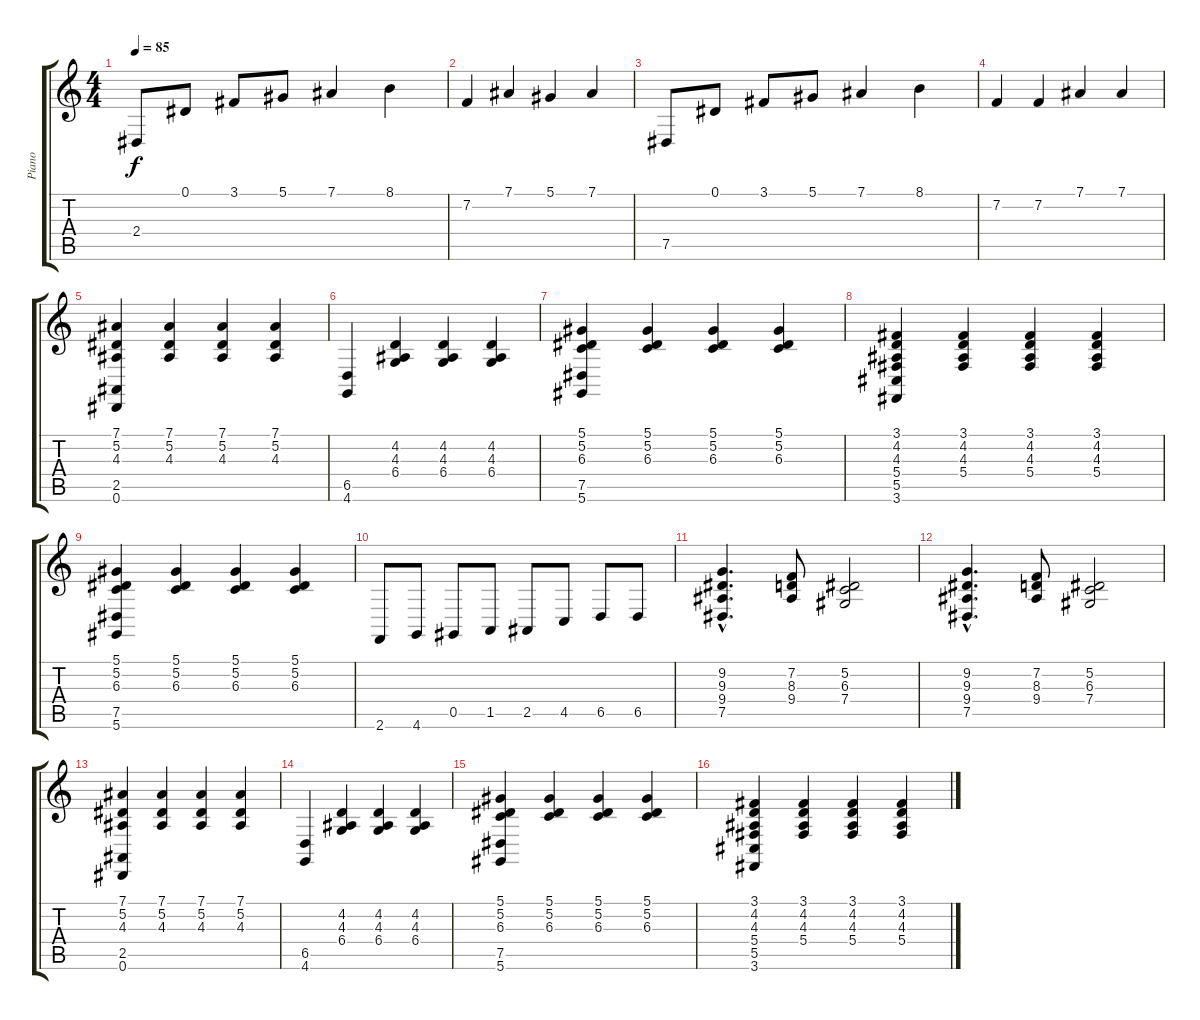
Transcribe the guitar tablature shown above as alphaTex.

\track ("Piano" "Piano") {instrument acousticgrandpiano}
\staff {score tabs}
\tuning (Eb4 Bb3 Gb3 Db3 Ab2 Eb2) {hide}
\ts (4 4)
\tempo 85
\clef g2
\ks c
2.4.8{dy f instrument acousticgrandpiano} 0.1.8 3.1.8 5.1.8 7.1.4 8.1.4 |
7.2.4 7.1.4 5.1.4 7.1.4 |
7.5.8 0.1.8 3.1.8 5.1.8 7.1.4 8.1.4 |
7.2.4 7.2.4 7.1.4 7.1.4 |
(7.1 5.2 4.3 2.5 0.6).4 (7.1 5.2 4.3).4 (7.1 5.2 4.3).4 (7.1 5.2 4.3).4 |
(6.5 4.6).4 (4.2 4.3 6.4).4 (4.2 4.3 6.4).4 (4.2 4.3 6.4).4 |
(5.1 5.2 6.3 7.5 5.6).4 (5.1 5.2 6.3).4 (5.1 5.2 6.3).4 (5.1 5.2 6.3).4 |
(3.1 4.2 4.3 5.4 5.5 3.6).4 (3.1 4.2 4.3 5.4).4 (3.1 4.2 4.3 5.4).4 (3.1 4.2 4.3 5.4).4 |
(5.1 5.2 6.3 7.5 5.6).4 (5.1 5.2 6.3).4 (5.1 5.2 6.3).4 (5.1 5.2 6.3).4 |
2.6.8 4.6.8 0.5.8 1.5.8 2.5.8 4.5.8 6.5.8 6.5.8 |
(9.2{hac} 9.3{hac} 9.4{hac} 7.5{hac}).4{d} (7.2 8.3 9.4).8 (5.2 6.3 7.4).2 |
(9.2{hac} 9.3{hac} 9.4{hac} 7.5{hac}).4{d} (7.2 8.3 9.4).8 (5.2 6.3 7.4).2 |
(7.1 5.2 4.3 2.5 0.6).4 (7.1 5.2 4.3).4 (7.1 5.2 4.3).4 (7.1 5.2 4.3).4 |
(6.5 4.6).4 (4.2 4.3 6.4).4 (4.2 4.3 6.4).4 (4.2 4.3 6.4).4 |
(5.1 5.2 6.3 7.5 5.6).4 (5.1 5.2 6.3).4 (5.1 5.2 6.3).4 (5.1 5.2 6.3).4 |
(3.1 4.2 4.3 5.4 5.5 3.6).4 (3.1 4.2 4.3 5.4).4 (3.1 4.2 4.3 5.4).4 (3.1 4.2 4.3 5.4).4
